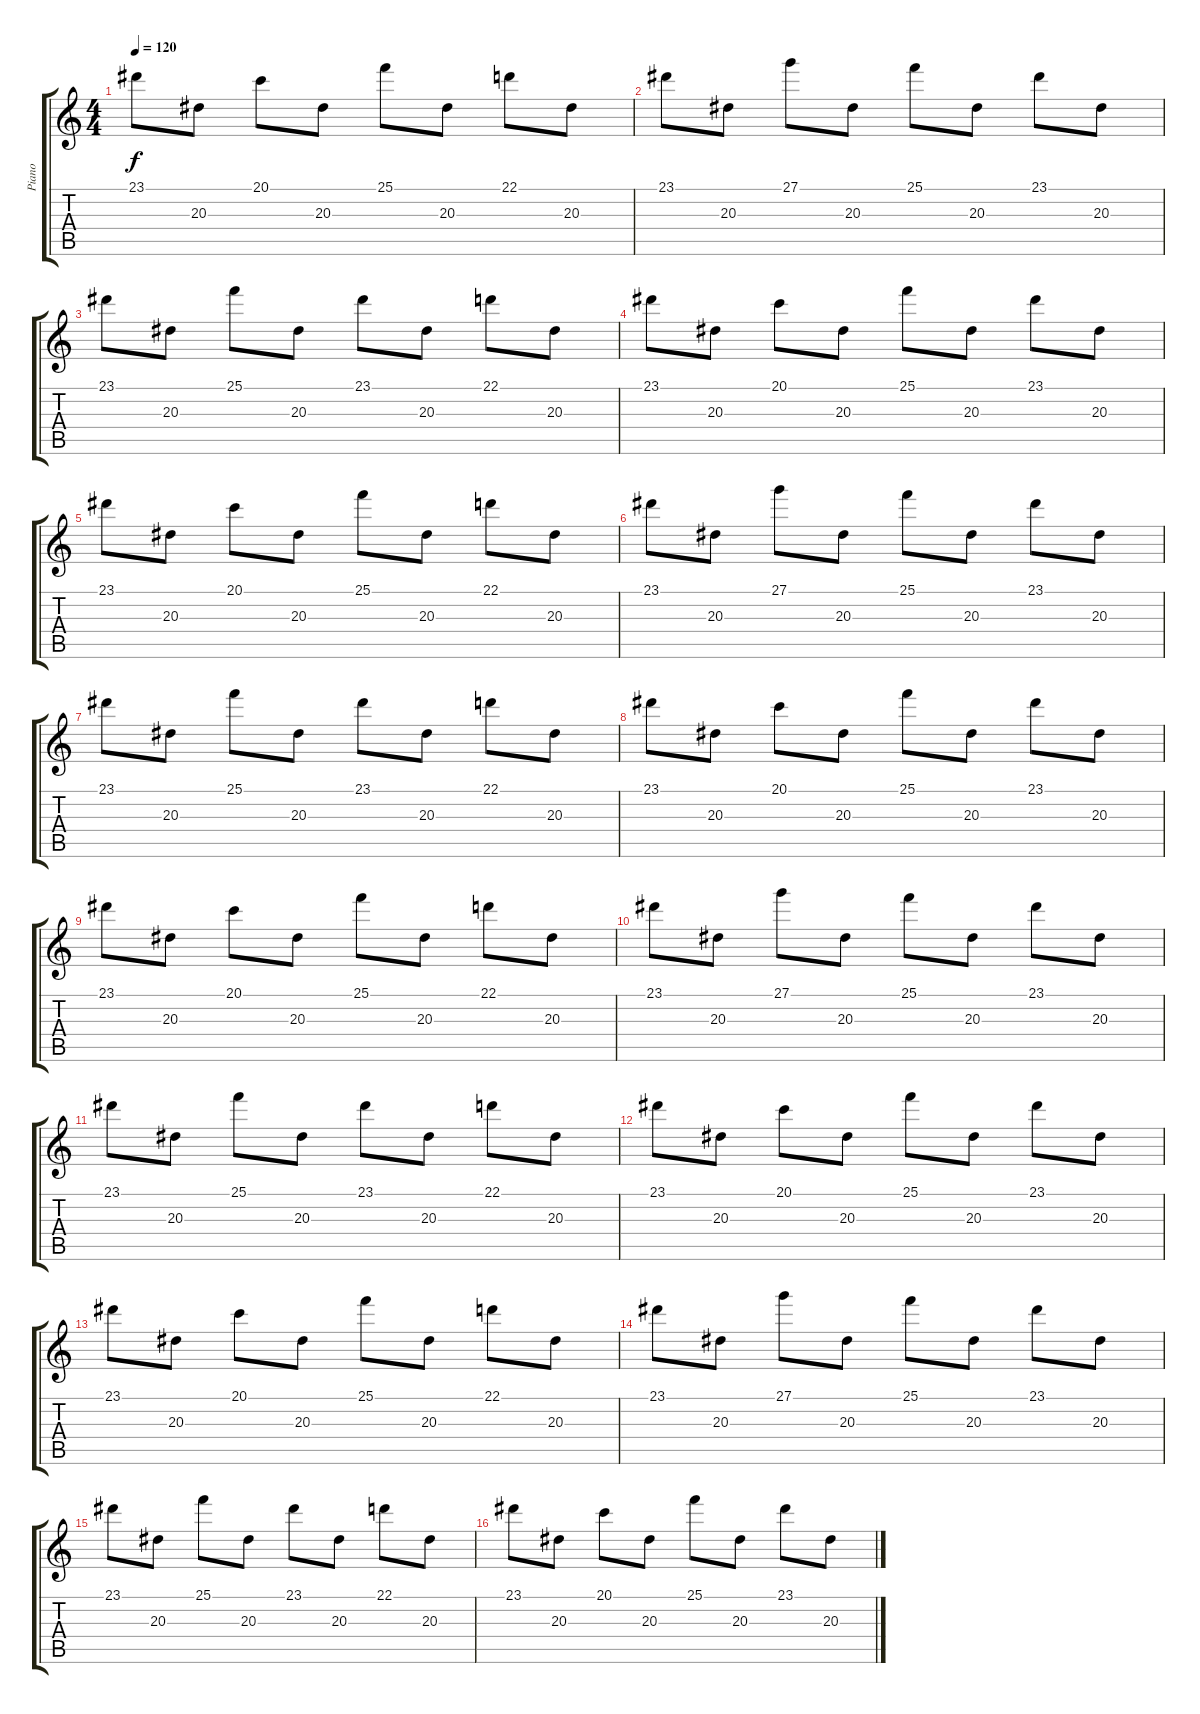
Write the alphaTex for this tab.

\track ("Piano" "Piano") {instrument acousticgrandpiano}
\staff {score tabs}
\tuning (E4 B3 G3 D3 A2 E2) {hide}
\ts (4 4)
\tempo 120
\clef g2
\ks c
23.1.8{dy f} 20.3.8 20.1.8 20.3.8 25.1.8 20.3.8 22.1.8 20.3.8 |
23.1.8 20.3.8 27.1.8 20.3.8 25.1.8 20.3.8 23.1.8 20.3.8 |
23.1.8 20.3.8 25.1.8 20.3.8 23.1.8 20.3.8 22.1.8 20.3.8 |
23.1.8 20.3.8 20.1.8 20.3.8 25.1.8 20.3.8 23.1.8 20.3.8 |
23.1.8 20.3.8 20.1.8 20.3.8 25.1.8 20.3.8 22.1.8 20.3.8 |
23.1.8 20.3.8 27.1.8 20.3.8 25.1.8 20.3.8 23.1.8 20.3.8 |
23.1.8 20.3.8 25.1.8 20.3.8 23.1.8 20.3.8 22.1.8 20.3.8 |
23.1.8 20.3.8 20.1.8 20.3.8 25.1.8 20.3.8 23.1.8 20.3.8 |
23.1.8 20.3.8 20.1.8 20.3.8 25.1.8 20.3.8 22.1.8 20.3.8 |
23.1.8 20.3.8 27.1.8 20.3.8 25.1.8 20.3.8 23.1.8 20.3.8 |
23.1.8 20.3.8 25.1.8 20.3.8 23.1.8 20.3.8 22.1.8 20.3.8 |
23.1.8 20.3.8 20.1.8 20.3.8 25.1.8 20.3.8 23.1.8 20.3.8 |
23.1.8 20.3.8 20.1.8 20.3.8 25.1.8 20.3.8 22.1.8 20.3.8 |
23.1.8 20.3.8 27.1.8 20.3.8 25.1.8 20.3.8 23.1.8 20.3.8 |
23.1.8 20.3.8 25.1.8 20.3.8 23.1.8 20.3.8 22.1.8 20.3.8 |
23.1.8 20.3.8 20.1.8 20.3.8 25.1.8 20.3.8 23.1.8 20.3.8
